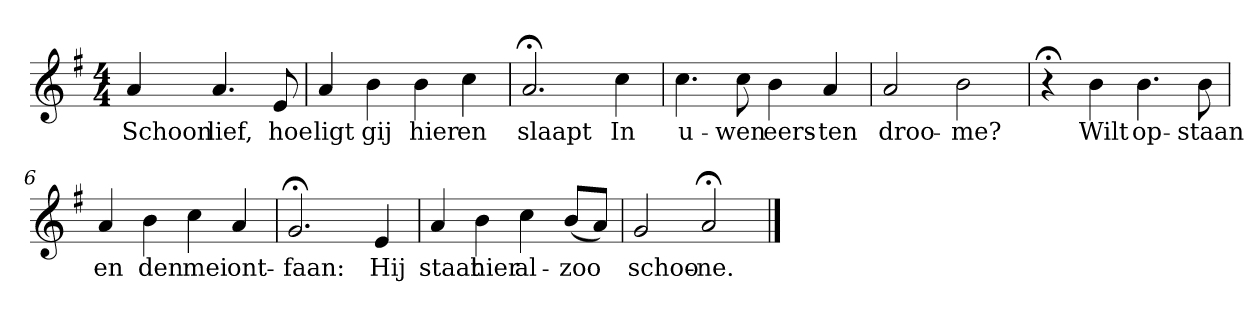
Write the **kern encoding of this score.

**kern	**text
*part1	*part1
*staff1	*staff1
*k[f#]	*
*A:dor	*
*M4/4	*
*MM120	*
=	=
4a	Schoon
4.a	lief,
8e	hoe
=1	=1
4a	ligt
4b	gij
4b	hier
4cc	en
=2	=2
2.a;<	slaapt
4cc	In
=3	=3
4.cc	u-
8cc	-wen
4b	eers-
4a	-ten
=4	=4
2a	droo-
2b	-me?
=5	=5
4r;<	.
4b	Wilt
4.b	op-
8b	-staan
=6	=6
4a	en
4b	den
4cc	mei
4a	ont-
=7	=7
2.g;<	-faan:
4e	Hij
=8	=8
4a	staat
4b	hier
4cc	al-
(8bL	-zoo
8aJ)	.
=9	=9
2g	schoo-
2a;<	-ne.
==	==
*-	*-
